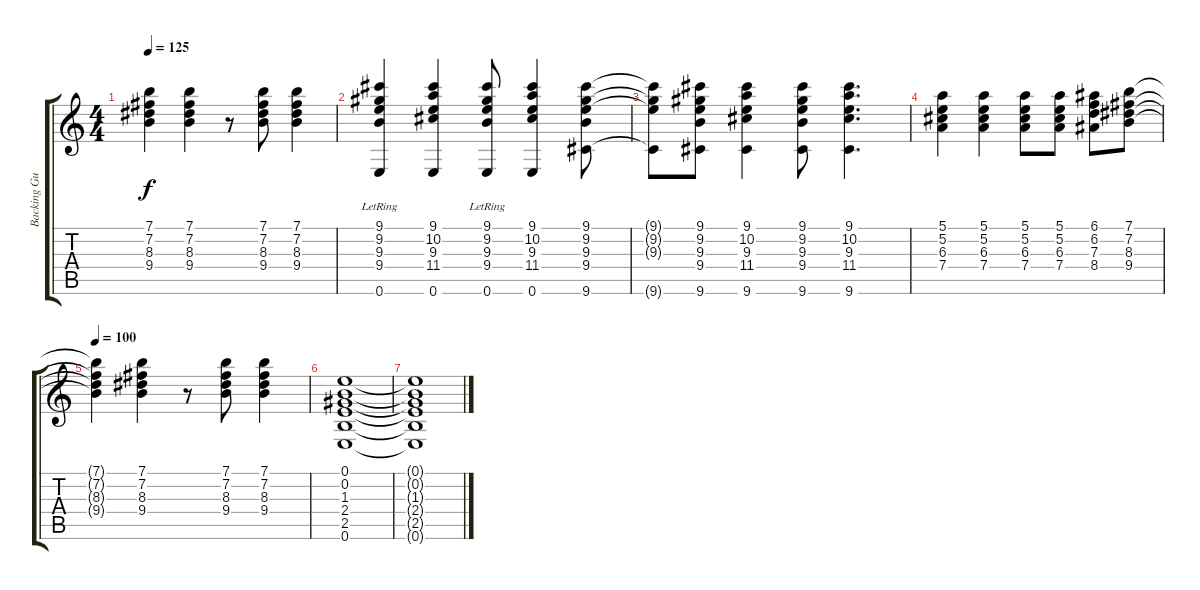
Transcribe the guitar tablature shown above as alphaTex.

\track ("Backing Guitar" "Backing Gu") {instrument distortionguitar}
\staff {score tabs}
\tuning (E4 B3 G3 D3 A2 E2) {hide}
\ts (4 4)
\tempo 125
\clef g2
\ks c
(7.1{t} 7.2{t} 8.3{t} 9.4{t}).4{dy f} (7.1 7.2 8.3 9.4).4 r.8 (7.1 7.2 8.3 9.4).8 (7.1 7.2 8.3 9.4).4 |
(9.1 9.2 9.3 9.4 0.6{lr}).4 (9.1 10.2 9.3 11.4 0.6).4 (9.1 9.2 9.3 9.4 0.6{lr}).8 (9.1 10.2 9.3 11.4 0.6).4 (9.1 9.2 9.3 9.4 9.6).8 |
(9.1{t} 9.2{t} 9.3{t} 9.6{t}).8 (9.1 9.2 9.3 9.4 9.6).8 (9.1 10.2 9.3 11.4 9.6).4 (9.1 9.2 9.3 9.4 9.6).8 (9.1 10.2 9.3 11.4 9.6).4{d} |
(5.1 5.2 6.3 7.4).4 (5.1 5.2 6.3 7.4).4 (5.1 5.2 6.3 7.4).8 (5.1 5.2 6.3 7.4).8 (6.1 6.2 7.3 8.4).8 (7.1 7.2 8.3 9.4).8 |
\tempo 100
(7.1{t} 7.2{t} 8.3{t} 9.4{t}).4 (7.1 7.2 8.3 9.4).4 r.8 (7.1 7.2 8.3 9.4).8 (7.1 7.2 8.3 9.4).4 |
(0.1 0.2 1.3 2.4 2.5 0.6).1 |
(0.1{t} 0.2{t} 1.3{t} 2.4{t} 2.5{t} 0.6{t}).1
